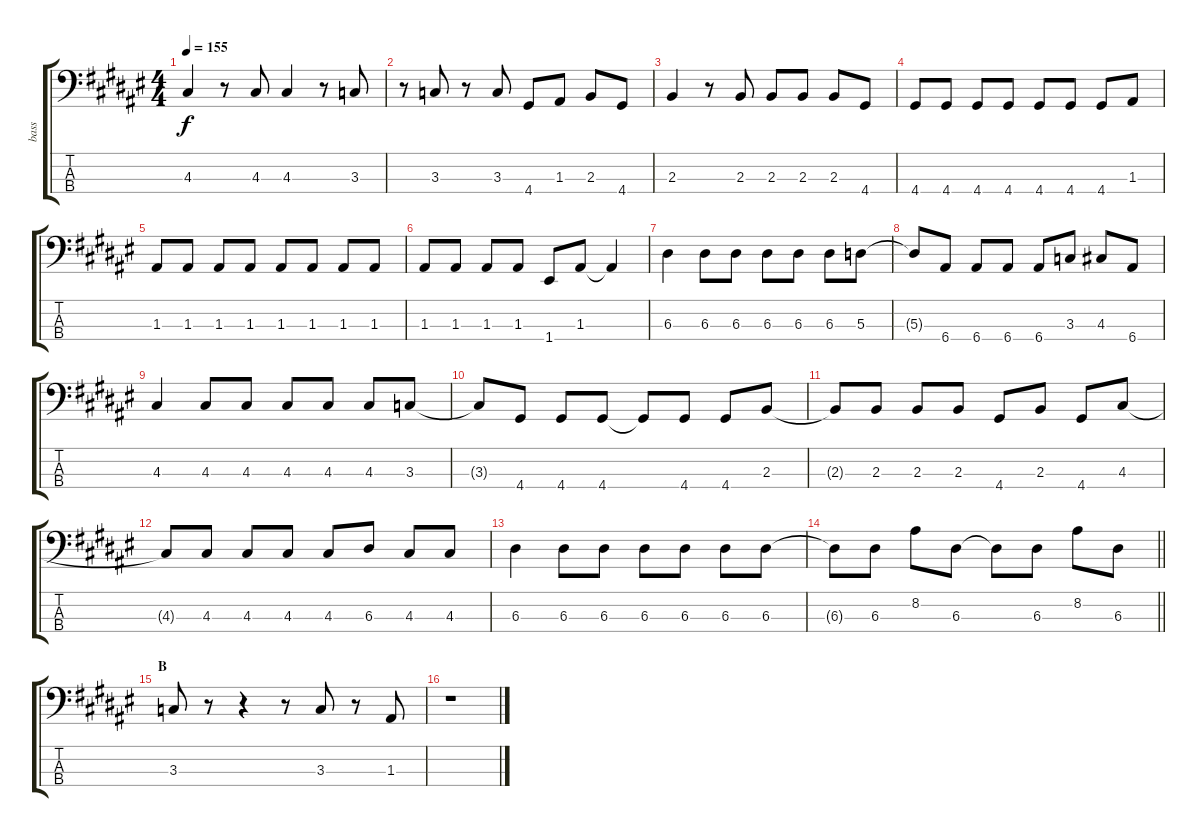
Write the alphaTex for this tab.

\track ("bass" "bass") {instrument electricbassfinger}
\staff {score tabs}
\tuning (G2 D2 A1 E1) {hide}
\ts (4 4)
\tempo 155
\clef f4
\ks f#
4.3.4{dy f} r.8 4.3.8 4.3.4 r.8 3.3.8 |
r.8 3.3.8 r.8 3.3.8 4.4.8 1.3.8 2.3.8 4.4.8 |
2.3.4 r.8 2.3.8 2.3.8 2.3.8 2.3.8 4.4.8 |
4.4.8 4.4.8 4.4.8 4.4.8 4.4.8 4.4.8 4.4.8 1.3.8 |
1.3.8 1.3.8 1.3.8 1.3.8 1.3.8 1.3.8 1.3.8 1.3.8 |
1.3.8 1.3.8 1.3.8 1.3.8 1.4.8 1.3.8 1.3{t}.4 |
6.3.4 6.3.8 6.3.8 6.3.8 6.3.8 6.3.8 5.3.8 |
5.3{t}.8 6.4.8 6.4.8 6.4.8 6.4.8 3.3.8 4.3.8 6.4.8 |
4.3.4 4.3.8 4.3.8 4.3.8 4.3.8 4.3.8 3.3.8 |
3.3{t}.8 4.4.8 4.4.8 4.4.8 4.4{t}.8 4.4.8 4.4.8 2.3.8 |
2.3{t}.8 2.3.8 2.3.8 2.3.8 4.4.8 2.3.8 4.4.8 4.3.8 |
4.3{t}.8 4.3.8 4.3.8 4.3.8 4.3.8 6.3.8 4.3.8 4.3.8 |
6.3.4 6.3.8 6.3.8 6.3.8 6.3.8 6.3.8 6.3.8 |
\barLineRight lightlight
6.3{t}.8 6.3.8 8.2.8 6.3.8 6.3{t}.8 6.3.8 8.2.8 6.3.8 |
\section ("" "B")
3.3.8 r.8 r.4 r.8 3.3.8 r.8 1.3.8 |
r.1
